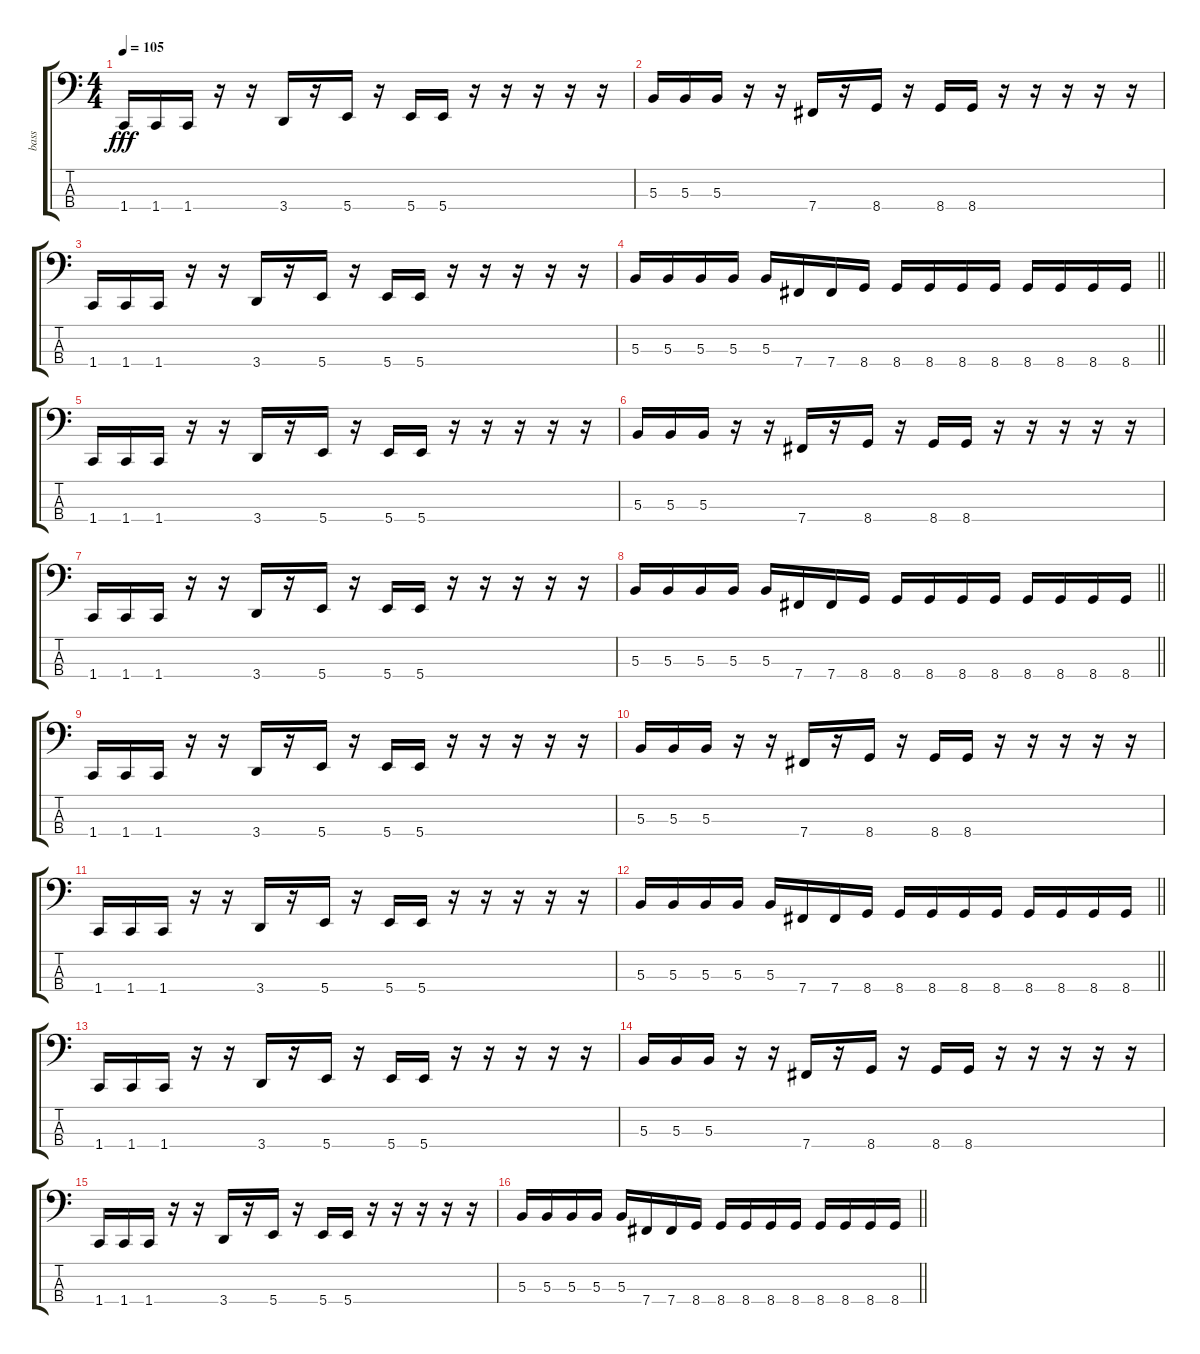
\track ("bass" "bass") {instrument electricbasspick}
\staff {score tabs}
\tuning (E2 B1 Gb1 B0) {hide}
\ts (4 4)
\section ("" "")
\tempo 105
\clef f4
\ks c
1.4.16{dy fff} 1.4.16 1.4.16 r.16 r.16 3.4.16 r.16 5.4.16 r.16 5.4.16 5.4.16 r.16 r.16 r.16 r.16 r.16 |
5.3.16 5.3.16 5.3.16 r.16 r.16 7.4.16 r.16 8.4.16 r.16 8.4.16 8.4.16 r.16 r.16 r.16 r.16 r.16 |
1.4.16 1.4.16 1.4.16 r.16 r.16 3.4.16 r.16 5.4.16 r.16 5.4.16 5.4.16 r.16 r.16 r.16 r.16 r.16 |
\barLineRight lightlight
5.3.16 5.3.16 5.3.16 5.3.16 5.3.16 7.4.16 7.4.16 8.4.16 8.4.16 8.4.16 8.4.16 8.4.16 8.4.16 8.4.16 8.4.16 8.4.16 |
1.4.16 1.4.16 1.4.16 r.16 r.16 3.4.16 r.16 5.4.16 r.16 5.4.16 5.4.16 r.16 r.16 r.16 r.16 r.16 |
5.3.16 5.3.16 5.3.16 r.16 r.16 7.4.16 r.16 8.4.16 r.16 8.4.16 8.4.16 r.16 r.16 r.16 r.16 r.16 |
1.4.16 1.4.16 1.4.16 r.16 r.16 3.4.16 r.16 5.4.16 r.16 5.4.16 5.4.16 r.16 r.16 r.16 r.16 r.16 |
\barLineRight lightlight
5.3.16 5.3.16 5.3.16 5.3.16 5.3.16 7.4.16 7.4.16 8.4.16 8.4.16 8.4.16 8.4.16 8.4.16 8.4.16 8.4.16 8.4.16 8.4.16 |
\section ("" "")
1.4.16 1.4.16 1.4.16 r.16 r.16 3.4.16 r.16 5.4.16 r.16 5.4.16 5.4.16 r.16 r.16 r.16 r.16 r.16 |
5.3.16 5.3.16 5.3.16 r.16 r.16 7.4.16 r.16 8.4.16 r.16 8.4.16 8.4.16 r.16 r.16 r.16 r.16 r.16 |
1.4.16 1.4.16 1.4.16 r.16 r.16 3.4.16 r.16 5.4.16 r.16 5.4.16 5.4.16 r.16 r.16 r.16 r.16 r.16 |
\barLineRight lightlight
5.3.16 5.3.16 5.3.16 5.3.16 5.3.16 7.4.16 7.4.16 8.4.16 8.4.16 8.4.16 8.4.16 8.4.16 8.4.16 8.4.16 8.4.16 8.4.16 |
1.4.16 1.4.16 1.4.16 r.16 r.16 3.4.16 r.16 5.4.16 r.16 5.4.16 5.4.16 r.16 r.16 r.16 r.16 r.16 |
5.3.16 5.3.16 5.3.16 r.16 r.16 7.4.16 r.16 8.4.16 r.16 8.4.16 8.4.16 r.16 r.16 r.16 r.16 r.16 |
1.4.16 1.4.16 1.4.16 r.16 r.16 3.4.16 r.16 5.4.16 r.16 5.4.16 5.4.16 r.16 r.16 r.16 r.16 r.16 |
\barLineRight lightlight
5.3.16 5.3.16 5.3.16 5.3.16 5.3.16 7.4.16 7.4.16 8.4.16 8.4.16 8.4.16 8.4.16 8.4.16 8.4.16 8.4.16 8.4.16 8.4.16
